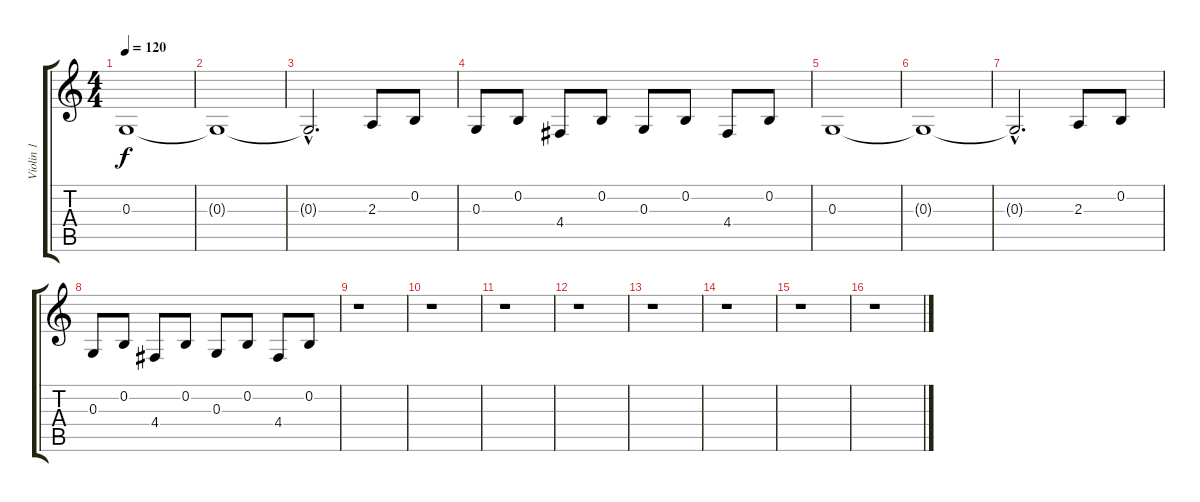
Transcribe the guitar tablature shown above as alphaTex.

\track ("Violin 1" "Violin 1") {instrument violin}
\staff {score tabs}
\tuning (E4 B3 G3 D3 A2 E2) {hide}
\ts (4 4)
\tempo 120
\clef g2
\ks c
0.3.1{dy f instrument violin} |
0.3{t}.1 |
0.3{hac t}.2{d} 2.3.8 0.2.8 |
0.3.8 0.2.8 4.4.8 0.2.8 0.3.8 0.2.8 4.4.8 0.2.8 |
0.3.1 |
0.3{t}.1 |
0.3{hac t}.2{d} 2.3.8 0.2.8 |
0.3.8 0.2.8 4.4.8 0.2.8 0.3.8 0.2.8 4.4.8 0.2.8 |
r.1 |
r.1 |
r.1 |
r.1 |
r.1 |
r.1 |
r.1 |
r.1
